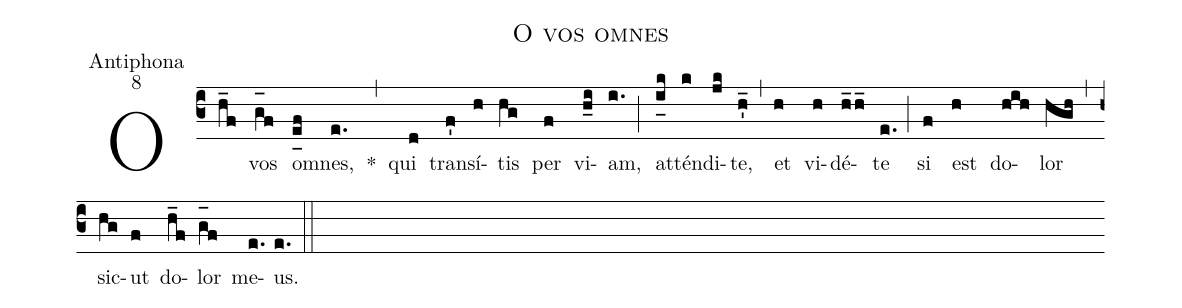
name:O vos omnes;
office-part:Antiphona;
mode:8;
%%
(c3) O(h_f) vos(g_[oh:h]f) o(e_[uh:l]f)mnes,(e.) *(,) qui(d) tran(f')sí(h)tis(hg) per(f) vi(h_i)am,(i.) (;) at(i_[uh:l]k)tén(k)di(jk)te,(h'_) (,) et(h) vi(h)dé(h_2h_)te(e.) (;) si(f) est(h) do(hih)lor(hgh) (,) sic(hg)ut(f) do(h_f)lor(g_[oh:h]f) me(e.)us.(e.) (::)
